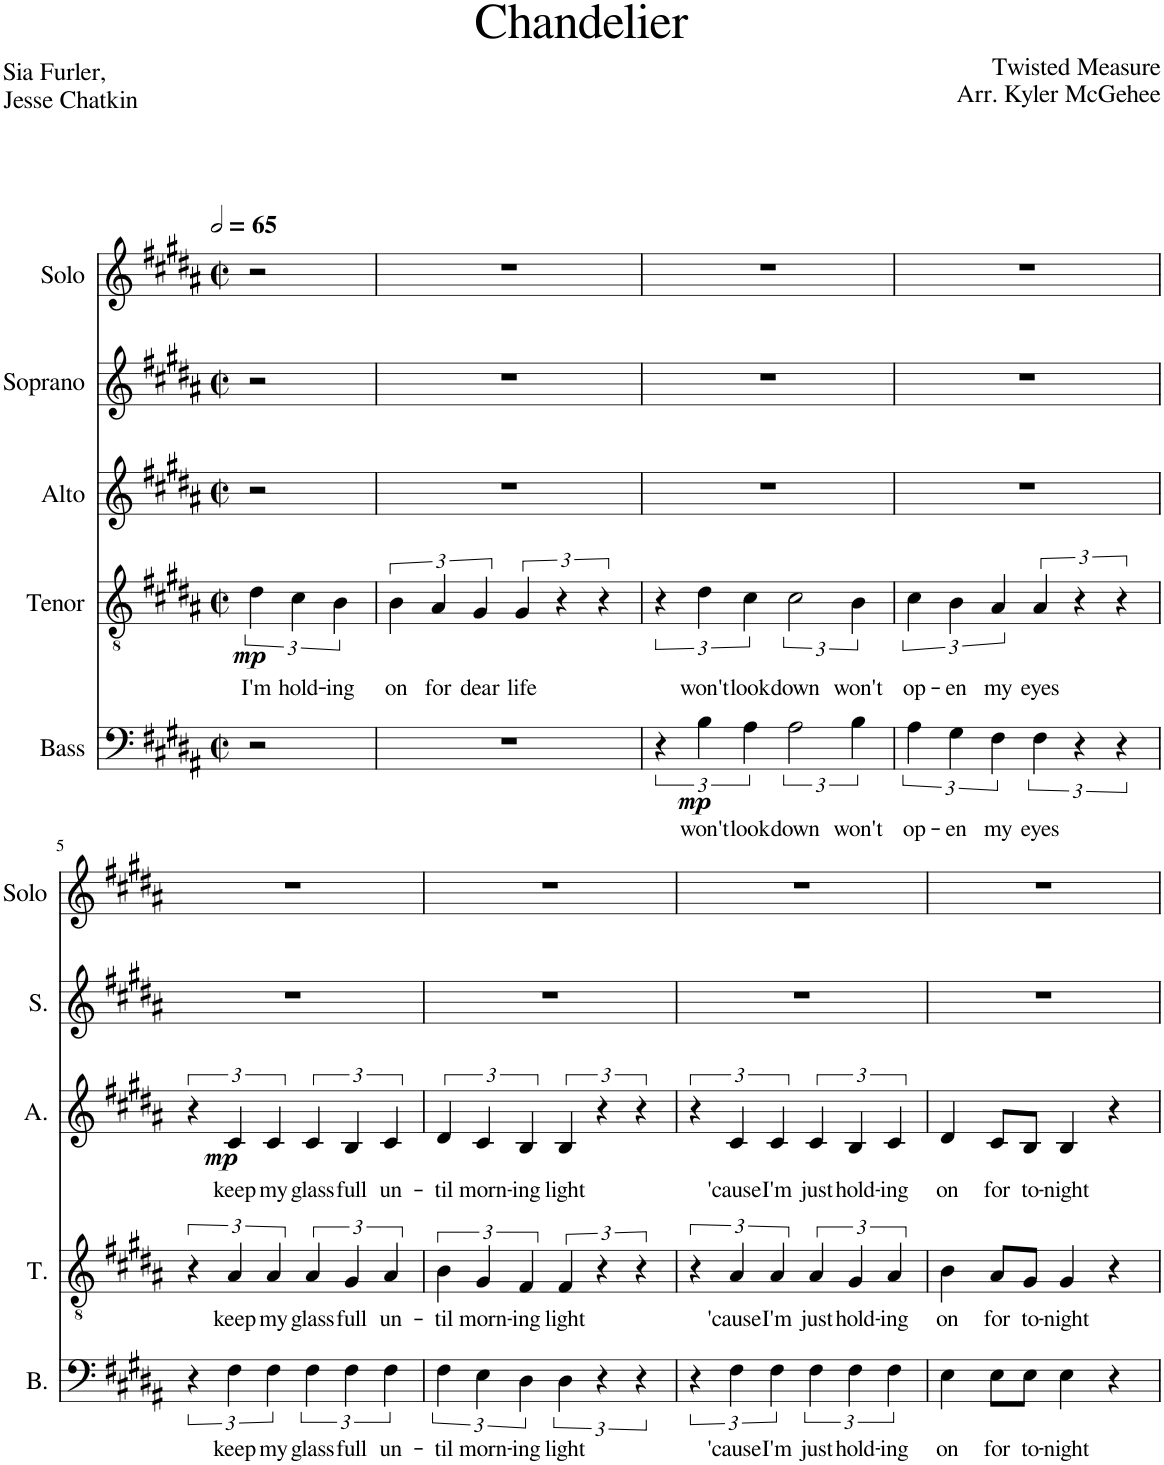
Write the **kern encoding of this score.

**kern	**text	**dynam	**kern	**text	**dynam	**kern	**text	**dynam	**kern	**kern
*part5	*part5	*part5	*part4	*part4	*part4	*part3	*part3	*part3	*part2	*part1
*staff5	*staff5	*staff5	*staff4	*staff4	*staff4	*staff3	*staff3	*staff3	*staff2	*staff1
*I"Bass	*	*	*I"Tenor	*	*	*I"Alto	*	*	*I"Soprano	*I"Solo
*I'B.	*	*	*I'T.	*	*	*I'A.	*	*	*I'S.	*I'Solo
*clefF4	*	*	*clefGv2	*	*	*clefG2	*	*	*clefG2	*clefG2
*k[f#c#g#d#a#]	*	*	*k[f#c#g#d#a#]	*	*	*k[f#c#g#d#a#]	*	*	*k[f#c#g#d#a#]	*k[f#c#g#d#a#]
*M2/2	*	*	*M2/2	*	*	*M2/2	*	*	*M2/2	*M2/2
*met(c|)	*	*	*met(c|)	*	*	*met(c|)	*	*	*met(c|)	*met(c|)
*MM130	*	*	*MM130	*	*	*MM130	*	*	*MM130	*MM130
=1	=1	=1	=1	=1	=1	=1	=1	=1	=1	=1
!	!	!	!	!LO:LY:b	!LO:DY:b	!	!	!	!	!
2r	.	.	6d#\	I'm	mp	2r	.	.	2r	2r
!	!	!	!	!LO:LY:b	!	!	!	!	!	!
.	.	.	6c#\	hold-	.	.	.	.	.	.
!	!	!	!	!LO:LY:b	!	!	!	!	!	!
.	.	.	6B\	-ing	.	.	.	.	.	.
=2	=2	=2	=2	=2	=2	=2	=2	=2	=2	=2
!	!	!	!	!LO:LY:b	!	!	!	!	!	!
1r	.	.	6B\	on	.	1r	.	.	1r	1r
!	!	!	!	!LO:LY:b	!	!	!	!	!	!
.	.	.	6A#/	for	.	.	.	.	.	.
!	!	!	!	!LO:LY:b	!	!	!	!	!	!
.	.	.	6G#/	dear	.	.	.	.	.	.
!	!	!	!	!LO:LY:b	!	!	!	!	!	!
.	.	.	6G#/	life	.	.	.	.	.	.
.	.	.	6r	.	.	.	.	.	.	.
.	.	.	6r	.	.	.	.	.	.	.
=3	=3	=3	=3	=3	=3	=3	=3	=3	=3	=3
6r	.	.	6r	.	.	1r	.	.	1r	1r
!	!LO:LY:b	!LO:DY:b	!	!LO:LY:b	!	!	!	!	!	!
6B\	won't	mp	6d#\	won't	.	.	.	.	.	.
!	!LO:LY:b	!	!	!LO:LY:b	!	!	!	!	!	!
6A#\	look	.	6c#\	look	.	.	.	.	.	.
!	!LO:LY:b	!	!	!LO:LY:b	!	!	!	!	!	!
3A#\	down	.	3c#\	down	.	.	.	.	.	.
!	!LO:LY:b	!	!	!LO:LY:b	!	!	!	!	!	!
6B\	won't	.	6B\	won't	.	.	.	.	.	.
=4	=4	=4	=4	=4	=4	=4	=4	=4	=4	=4
!	!LO:LY:b	!	!	!LO:LY:b	!	!	!	!	!	!
6A#\	op-	.	6c#\	op-	.	1r	.	.	1r	1r
!	!LO:LY:b	!	!	!LO:LY:b	!	!	!	!	!	!
6G#\	-en	.	6B\	-en	.	.	.	.	.	.
!	!LO:LY:b	!	!	!LO:LY:b	!	!	!	!	!	!
6F#\	my	.	6A#/	my	.	.	.	.	.	.
!	!LO:LY:b	!	!	!LO:LY:b	!	!	!	!	!	!
6F#\	eyes	.	6A#/	eyes	.	.	.	.	.	.
6r	.	.	6r	.	.	.	.	.	.	.
6r	.	.	6r	.	.	.	.	.	.	.
!!LO:LB:g=z
=5	=5	=5	=5	=5	=5	=5	=5	=5	=5	=5
6r	.	.	6r	.	.	6r	.	.	1r	1r
!	!LO:LY:b	!	!	!LO:LY:b	!	!	!LO:LY:b	!LO:DY:b	!	!
6F#\	keep	.	6A#/	keep	.	6c#/	keep	mp	.	.
!	!LO:LY:b	!	!	!LO:LY:b	!	!	!LO:LY:b	!	!	!
6F#\	my	.	6A#/	my	.	6c#/	my	.	.	.
!	!LO:LY:b	!	!	!LO:LY:b	!	!	!LO:LY:b	!	!	!
6F#\	glass	.	6A#/	glass	.	6c#/	glass	.	.	.
!	!LO:LY:b	!	!	!LO:LY:b	!	!	!LO:LY:b	!	!	!
6F#\	full	.	6G#/	full	.	6B/	full	.	.	.
!	!LO:LY:b	!	!	!LO:LY:b	!	!	!LO:LY:b	!	!	!
6F#\	un-	.	6A#/	un-	.	6c#/	un-	.	.	.
=6	=6	=6	=6	=6	=6	=6	=6	=6	=6	=6
!	!LO:LY:b	!	!	!LO:LY:b	!	!	!LO:LY:b	!	!	!
6F#\	-til	.	6B\	-til	.	6d#/	-til	.	1r	1r
!	!LO:LY:b	!	!	!LO:LY:b	!	!	!LO:LY:b	!	!	!
6E\	morn-	.	6G#/	morn-	.	6c#/	morn-	.	.	.
!	!LO:LY:b	!	!	!LO:LY:b	!	!	!LO:LY:b	!	!	!
6D#\	-ing	.	6F#/	-ing	.	6B/	-ing	.	.	.
!	!LO:LY:b	!	!	!LO:LY:b	!	!	!LO:LY:b	!	!	!
6D#\	light	.	6F#/	light	.	6B/	light	.	.	.
6r	.	.	6r	.	.	6r	.	.	.	.
6r	.	.	6r	.	.	6r	.	.	.	.
=7	=7	=7	=7	=7	=7	=7	=7	=7	=7	=7
6r	.	.	6r	.	.	6r	.	.	1r	1r
!	!LO:LY:b	!	!	!LO:LY:b	!	!	!LO:LY:b	!	!	!
6F#\	'cause	.	6A#/	'cause	.	6c#/	'cause	.	.	.
!	!LO:LY:b	!	!	!LO:LY:b	!	!	!LO:LY:b	!	!	!
6F#\	I'm	.	6A#/	I'm	.	6c#/	I'm	.	.	.
!	!LO:LY:b	!	!	!LO:LY:b	!	!	!LO:LY:b	!	!	!
6F#\	just	.	6A#/	just	.	6c#/	just	.	.	.
!	!LO:LY:b	!	!	!LO:LY:b	!	!	!LO:LY:b	!	!	!
6F#\	hold-	.	6G#/	hold-	.	6B/	hold-	.	.	.
!	!LO:LY:b	!	!	!LO:LY:b	!	!	!LO:LY:b	!	!	!
6F#\	-ing	.	6A#/	-ing	.	6c#/	-ing	.	.	.
=8	=8	=8	=8	=8	=8	=8	=8	=8	=8	=8
!	!LO:LY:b	!	!	!LO:LY:b	!	!	!LO:LY:b	!	!	!
4E\	on	.	4B\	on	.	4d#/	on	.	1r	1r
!	!LO:LY:b	!	!	!LO:LY:b	!	!	!LO:LY:b	!	!	!
8E\L	for	.	8A#/L	for	.	8c#/L	for	.	.	.
!	!LO:LY:b	!	!	!LO:LY:b	!	!	!LO:LY:b	!	!	!
8E\J	to-	.	8G#/J	to-	.	8B/J	to-	.	.	.
!	!LO:LY:b	!	!	!LO:LY:b	!	!	!LO:LY:b	!	!	!
4E\	-night	.	4G#/	-night	.	4B/	-night	.	.	.
4r	.	.	4r	.	.	4r	.	.	.	.
=	=	=	=	=	=	=	=	=	=	=
*-	*-	*-	*-	*-	*-	*-	*-	*-	*-	*-
